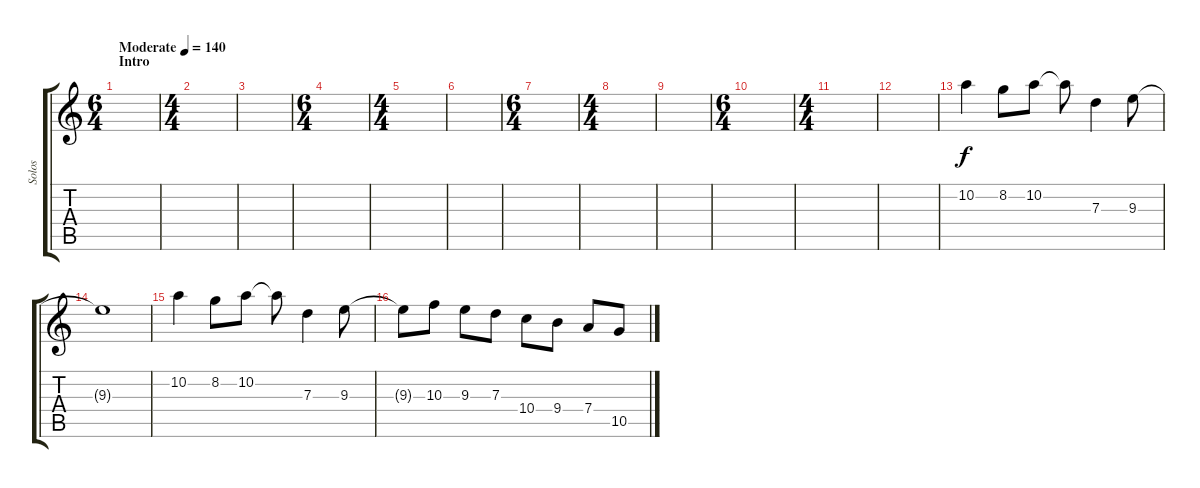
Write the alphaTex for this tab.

\track ("Solos" "Solos") {instrument distortionguitar}
\staff {score tabs}
\tuning (E4 B3 G3 D3 A2 E2) {hide}
\ts (6 4)
\section ("" "Intro")
\tempo (140 "Moderate")
\clef g2
\ks c
|
\ts (4 4)
|
|
\ts (6 4)
|
\ts (4 4)
|
|
\ts (6 4)
|
\ts (4 4)
|
|
\ts (6 4)
|
\ts (4 4)
|
|
10.2.4 8.2.8 10.2.8 10.2{t}.8 7.3.4 9.3.8 |
9.3{t}.1 |
10.2.4 8.2.8 10.2.8 10.2{t}.8 7.3.4 9.3.8 |
9.3{t}.8 10.3.8 9.3.8 7.3.8 10.4.8 9.4.8 7.4.8 10.5.8
